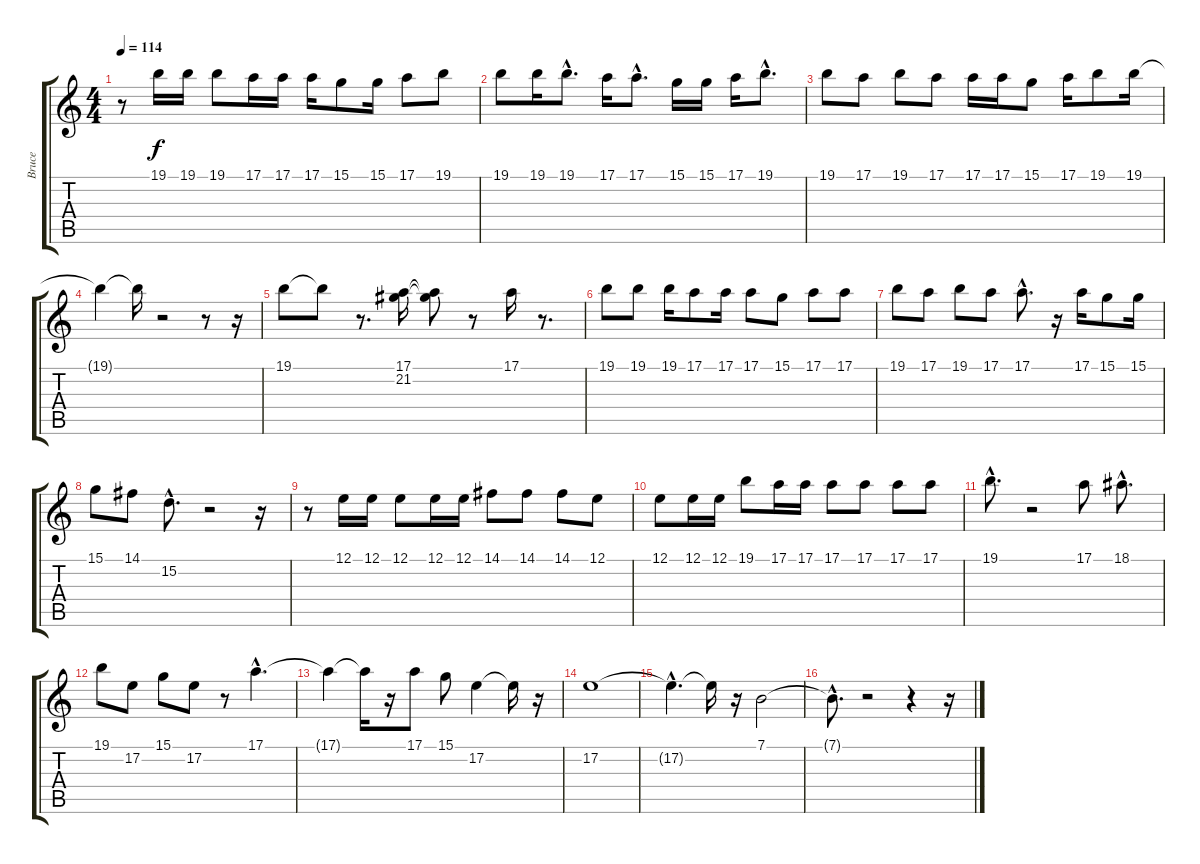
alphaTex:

\track ("Bruce" "Bruce") {instrument voiceoohs}
\staff {score tabs}
\tuning (E4 B3 G3 D3 A2 E2) {hide}
\ts (4 4)
\tempo 114
\clef g2
\ks c
r.8{dy f} 19.1.16 19.1.16 19.1.8 17.1.16 17.1.16 17.1.16 15.1.8 15.1.16 17.1.8 19.1.8 |
19.1.8 19.1.16 19.1{hac}.8{d} 17.1.16 17.1{hac}.8{d} 15.1.16 15.1.16 17.1.16 19.1{hac}.8{d} |
19.1.8 17.1.8 19.1.8 17.1.8 17.1.16 17.1.16 15.1.8 17.1.16 19.1.8 19.1.16 |
19.1{t}.4 19.1{t}.16 r.2 r.8 r.16 |
19.1.8 19.1{t}.8 r.8{d} (17.1 21.2).16 (17.1{t} 21.2{t}).8 r.8 17.1.16 r.8{d} |
19.1.8 19.1.8 19.1.16 17.1.8 17.1.16 17.1.8 15.1.8 17.1.8 17.1.8 |
19.1.8 17.1.8 19.1.8 17.1.8 17.1{hac}.8{d} r.16 17.1.16 15.1.8 15.1.16 |
15.1.8 14.1.8 15.2{hac}.8{d} r.2 r.16 |
r.8 12.1.16 12.1.16 12.1.8 12.1.16 12.1.16 14.1.8 14.1.8 14.1.8 12.1.8 |
12.1.8 12.1.16 12.1.16 19.1.8 17.1.16 17.1.16 17.1.8 17.1.8 17.1.8 17.1.8 |
19.1{hac}.8{d} r.2 17.1.8 18.1{hac}.8{d} |
19.1.8 17.2.8 15.1.8 17.2.8 r.8 17.1{hac}.4{d} |
17.1{t}.4 17.1{t}.16 r.16 17.1.8 15.1.8 17.2.4 17.2{t}.16 r.16 |
17.2.1 |
17.2{hac t}.4{d} 17.2{t}.16 r.16 7.1.2 |
7.1{hac t}.8{d} r.2 r.4 r.16
